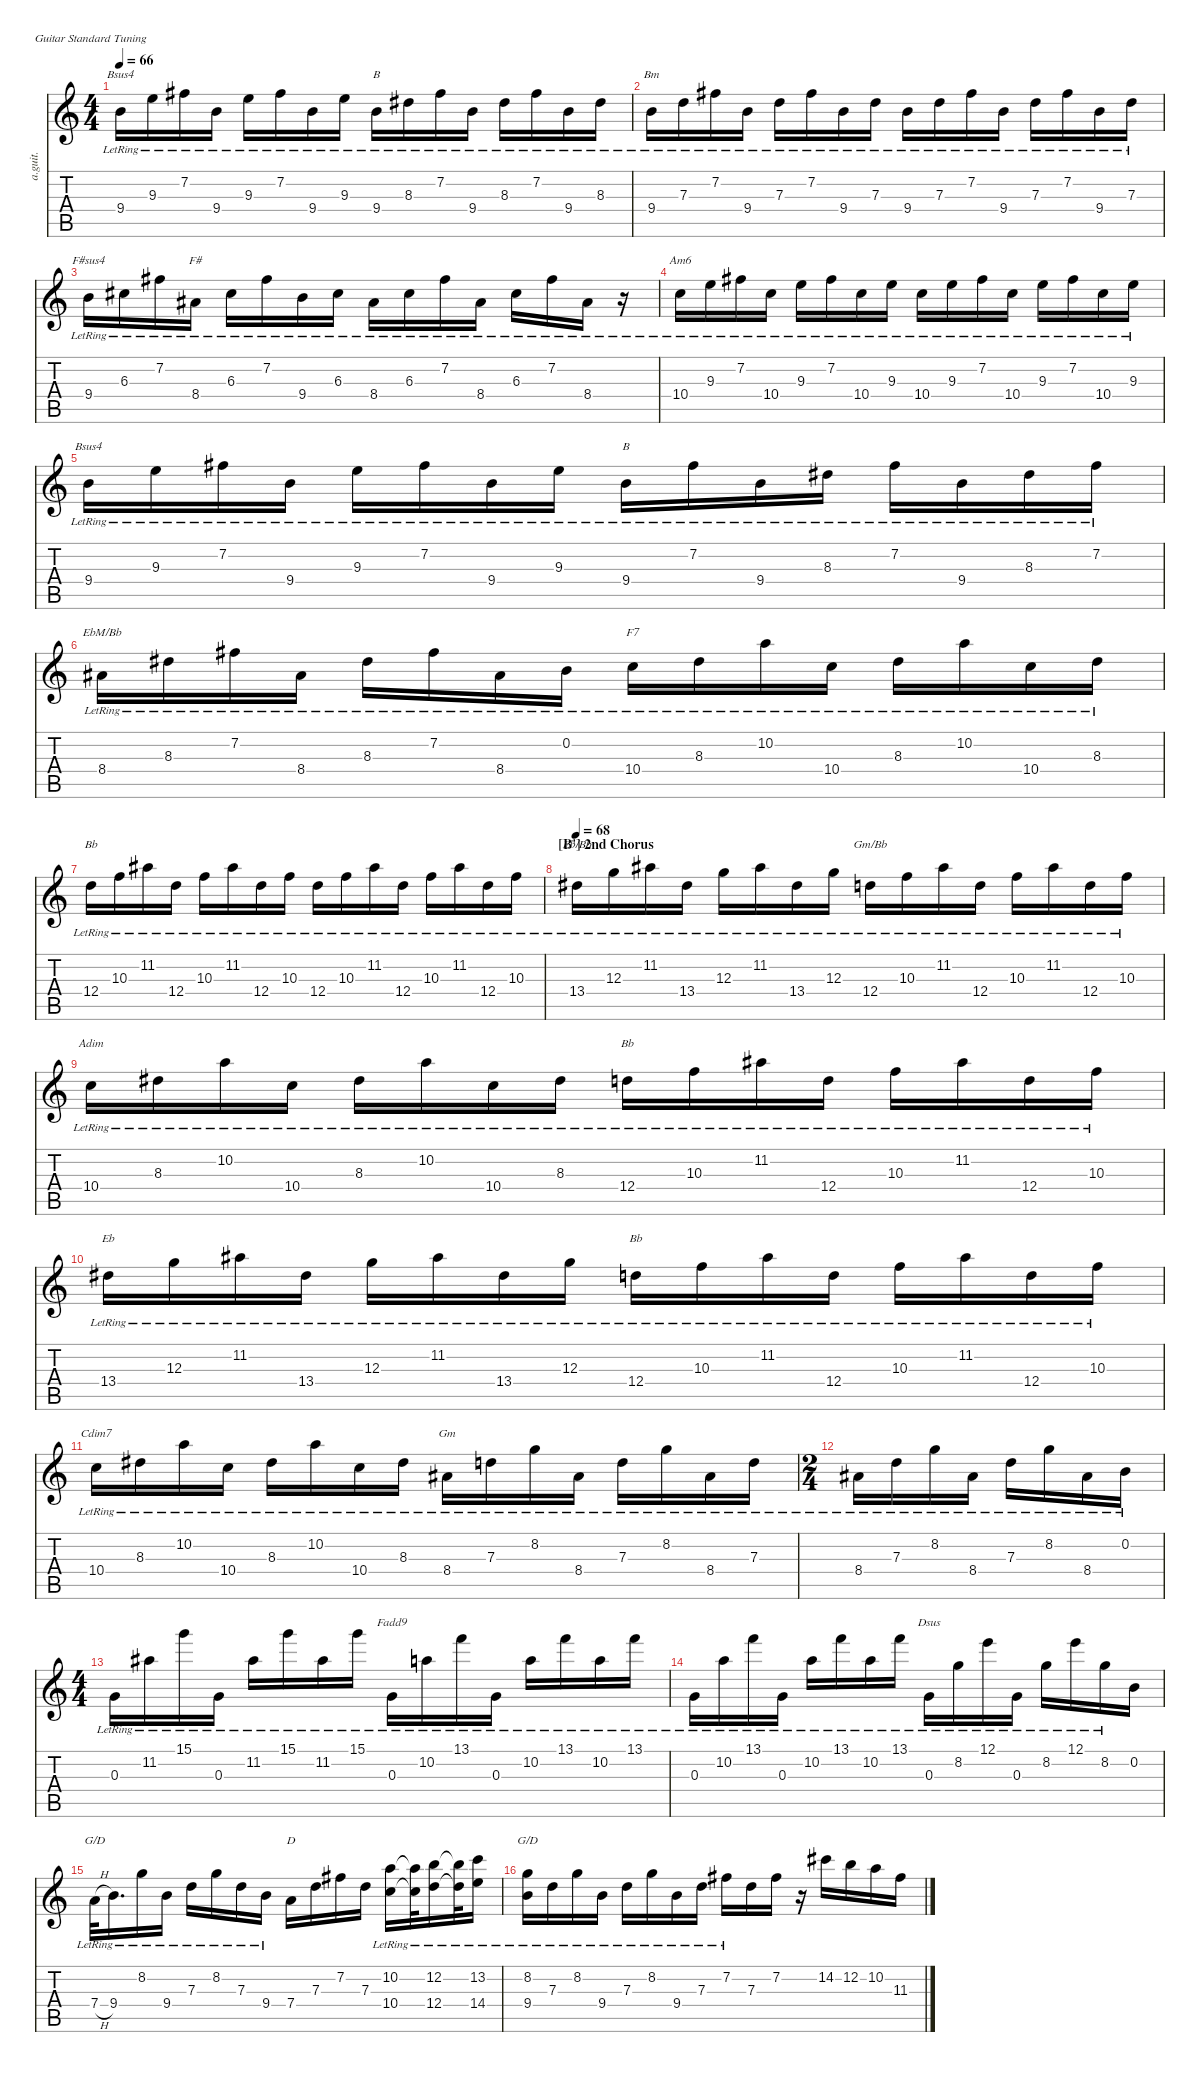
\defaultSystemsLayout 4
\hideDynamics
\bracketExtendMode nobrackets
\track ("A.Guitar I" "a.guit.") {instrument acousticguitarsteel}
\staff {score tabs}
\tuning (E4 B3 G3 D3 A2 E2)
\chord ("Am6" x x x 10 x x) {firstfret 10 showdiagram false showfingering false}
\chord ("Bsus4" x x x 9 x x) {firstfret 9 showdiagram false showfingering false}
\chord ("B" x x x 9 x x) {firstfret 9 showdiagram false showfingering false}
\chord ("Bm" x x x 9 x x) {firstfret 9 showdiagram false showfingering false}
\chord ("F#sus4" x x x 9 x x) {firstfret 9 showdiagram false showfingering false}
\chord ("F#" x x x 8 x x) {firstfret 8 showdiagram false showfingering false}
\chord ("Adim" x x x 10 x x) {firstfret 10 showdiagram false showfingering false}
\chord ("Bb" x x x 12 x x) {firstfret 12 showdiagram false showfingering false}
\chord ("Eb/Bb" x x x 13 x x) {firstfret 13 showdiagram false showfingering false}
\chord ("Eb" x x x 13 x x) {firstfret 13 showdiagram false showfingering false}
\chord ("Cdim7" x x x 10 x x) {firstfret 10 showdiagram false showfingering false}
\chord ("Gm" x x x 8 x x) {firstfret 8 showdiagram false showfingering false}
\chord ("EbM/Bb" x x x 8 x x) {firstfret 8 showdiagram false showfingering false}
\chord ("F7" x x x 10 x x) {firstfret 10 showdiagram false showfingering false}
\chord ("Gm/Bb" x x x 12 x x) {firstfret 12 showdiagram false showfingering false}
\chord ("Fadd9" x x 0 x x x) {showdiagram false showfingering false}
\chord ("Dsus" x x 0 x x x) {showdiagram false showfingering false}
\chord ("G/D" x x x 7 x x) {firstfret 7 showdiagram false showfingering false}
\chord ("D" x x x 7 x x) {firstfret 7 showdiagram false showfingering false}
\chord ("G/D" x 8 x 9 x x) {firstfret 8 showdiagram false showfingering false}
\ts (4 4)
\tempo 66
\clef g2
\ks c
9.4{lr}.16{ch "Bsus4" dy mf} 9.3{lr}.16 7.2{lr acc #}.16 9.4{lr}.16 9.3{lr}.16 7.2{lr acc #}.16 9.4{lr}.16 9.3{lr}.16 9.4{lr}.16{ch "B"} 8.3{lr acc #}.16 7.2{lr acc #}.16 9.4{lr}.16 8.3{lr acc #}.16 7.2{lr acc #}.16 9.4{lr}.16 8.3{lr acc #}.16 |
9.4{lr}.16{ch "Bm"} 7.3{lr}.16 7.2{lr acc #}.16 9.4{lr}.16 7.3{lr}.16 7.2{lr acc #}.16 9.4{lr}.16 7.3{lr}.16 9.4{lr}.16 7.3{lr}.16 7.2{lr acc #}.16 9.4{lr}.16 7.3{lr}.16 7.2{lr acc #}.16 9.4{lr}.16 7.3{lr}.16 |
9.4{lr}.16{ch "F#sus4"} 6.3{lr acc #}.16 7.2{lr acc #}.16 8.4{lr acc #}.16{ch "F#"} 6.3{lr acc #}.16 7.2{lr acc #}.16 9.4{lr}.16 6.3{lr acc #}.16 8.4{lr acc #}.16 6.3{lr acc #}.16 7.2{lr acc #}.16 8.4{lr acc #}.16 6.3{lr acc #}.16 7.2{lr acc #}.16 8.4{lr acc #}.16 r.16 |
10.4{lr}.16{ch "Am6"} 9.3{lr}.16 7.2{lr acc #}.16 10.4{lr}.16 9.3{lr}.16 7.2{lr acc #}.16 10.4{lr}.16 9.3{lr}.16 10.4{lr}.16 9.3{lr}.16 7.2{lr acc #}.16 10.4{lr}.16 9.3{lr}.16 7.2{lr acc #}.16 10.4{lr}.16 9.3{lr}.16 |
9.4{lr}.16{ch "Bsus4"} 9.3{lr}.16 7.2{lr acc #}.16 9.4{lr}.16 9.3{lr}.16 7.2{lr acc #}.16 9.4{lr}.16 9.3{lr}.16 9.4{lr}.16{ch "B"} 7.2{lr acc #}.16 9.4{lr}.16 8.3{lr acc #}.16 7.2{lr acc #}.16 9.4{lr}.16 8.3{lr acc #}.16 7.2{lr acc #}.16 |
8.4{lr acc #}.16{ch "EbM/Bb"} 8.3{lr acc #}.16 7.2{lr acc #}.16 8.4{lr acc #}.16 8.3{lr acc #}.16 7.2{lr acc #}.16 8.4{lr acc #}.16 0.2{lr}.16 10.4{lr}.16{ch "F7"} 8.3{lr acc #}.16 10.2{lr}.16 10.4{lr}.16 8.3{lr acc #}.16 10.2{lr}.16 10.4{lr}.16 8.3{lr acc #}.16 |
12.4{lr}.16{ch "Bb"} 10.3{lr}.16 11.2{lr acc #}.16 12.4{lr}.16 10.3{lr}.16 11.2{lr acc #}.16 12.4{lr}.16 10.3{lr}.16 12.4{lr}.16 10.3{lr}.16 11.2{lr acc #}.16 12.4{lr}.16 10.3{lr}.16 11.2{lr acc #}.16 12.4{lr}.16 10.3{lr}.16 |
\section ("B'" "2nd Chorus")
\tempo 68
13.4{lr acc #}.16{ch "Eb/Bb"} 12.3{lr}.16 11.2{lr acc #}.16 13.4{lr acc #}.16 12.3{lr}.16 11.2{lr acc #}.16 13.4{lr acc #}.16 12.3{lr}.16 12.4{lr}.16{ch "Gm/Bb"} 10.3{lr}.16 11.2{lr acc #}.16 12.4{lr}.16 10.3{lr}.16 11.2{lr acc #}.16 12.4{lr}.16 10.3{lr}.16 |
10.4{lr}.16{ch "Adim"} 8.3{lr acc #}.16 10.2{lr}.16 10.4{lr}.16 8.3{lr acc #}.16 10.2{lr}.16 10.4{lr}.16 8.3{lr acc #}.16 12.4{lr}.16{ch "Bb"} 10.3{lr}.16 11.2{lr acc #}.16 12.4{lr}.16 10.3{lr}.16 11.2{lr acc #}.16 12.4{lr}.16 10.3{lr}.16 |
\scale
0.371094 13.4{lr acc #}.16{ch "Eb"} 12.3{lr}.16 11.2{lr acc #}.16 13.4{lr acc #}.16 12.3{lr}.16 11.2{lr acc #}.16 13.4{lr acc #}.16 12.3{lr}.16 12.4{lr}.16{ch "Bb"} 10.3{lr}.16 11.2{lr acc #}.16 12.4{lr}.16 10.3{lr}.16 11.2{lr acc #}.16 12.4{lr}.16 10.3{lr}.16 |
\scale
0.430117 10.4{lr}.16{ch "Cdim7"} 8.3{lr acc #}.16 10.2{lr}.16 10.4{lr}.16 8.3{lr acc #}.16 10.2{lr}.16 10.4{lr}.16 8.3{lr acc #}.16 8.4{lr acc #}.16{ch "Gm"} 7.3{lr}.16 8.2{lr}.16 8.4{lr acc #}.16 7.3{lr}.16 8.2{lr}.16 8.4{lr acc #}.16 7.3{lr}.16 |
\ts (2 4)
\beaming (8 2 2)
\scale
0.198789 8.4{lr acc #}.16 7.3{lr}.16 8.2{lr}.16 8.4{lr acc #}.16 7.3{lr}.16 8.2{lr}.16 8.4{lr acc #}.16 0.2{lr}.16 |
\ts (4 4)
\beaming (8 2 2 2 2)
0.3{lr}.16 11.2{lr acc #}.16 15.1{lr}.16 0.3{lr}.16 11.2{lr acc #}.16 15.1{lr}.16 11.2{lr acc #}.16 15.1{lr}.16 0.3{lr}.16{ch "Fadd9"} 10.2{lr}.16 13.1{lr}.16 0.3{lr}.16 10.2{lr}.16 13.1{lr}.16 10.2{lr}.16 13.1{lr}.16 |
0.3{lr}.16 10.2{lr}.16 13.1{lr}.16 0.3{lr}.16 10.2{lr}.16 13.1{lr}.16 10.2{lr}.16 13.1{lr}.16 0.3{lr}.16{ch "Dsus"} 8.2{lr}.16 12.1{lr}.16 0.3{lr}.16 8.2{lr}.16 12.1{lr}.16 8.2{lr}.16 0.2.16 |
7.4{h lr}.32{ch "G/D"} 9.4{lr}.16{d} 8.2{lr}.16 9.4{lr}.16 7.3{lr}.16 8.2{lr}.16 7.3{lr}.16 9.4{lr}.16 7.4.16{ch "D"} 7.3.16 7.2{acc #}.16 7.3.16 (10.2{lr} 10.4{lr}).16 (10.2{lr t} 10.4{lr t}).32 (12.4{lr} 12.2{lr}).16 (12.4{lr t} 12.2{lr t}).32 (13.2{lr} 14.4{lr}).16 |
(9.4{lr} 8.2{lr}).16{ch "G/D"} 7.3{lr}.16 8.2{lr}.16 9.4{lr}.16 7.3{lr}.16 8.2{lr}.16 9.4{lr}.16 7.3{lr}.16 7.2{lr acc #}.16 7.3.16 7.2{acc #}.16 r.16 14.2{acc #}.16 12.2.16 10.2.16 11.3{acc #}.16
